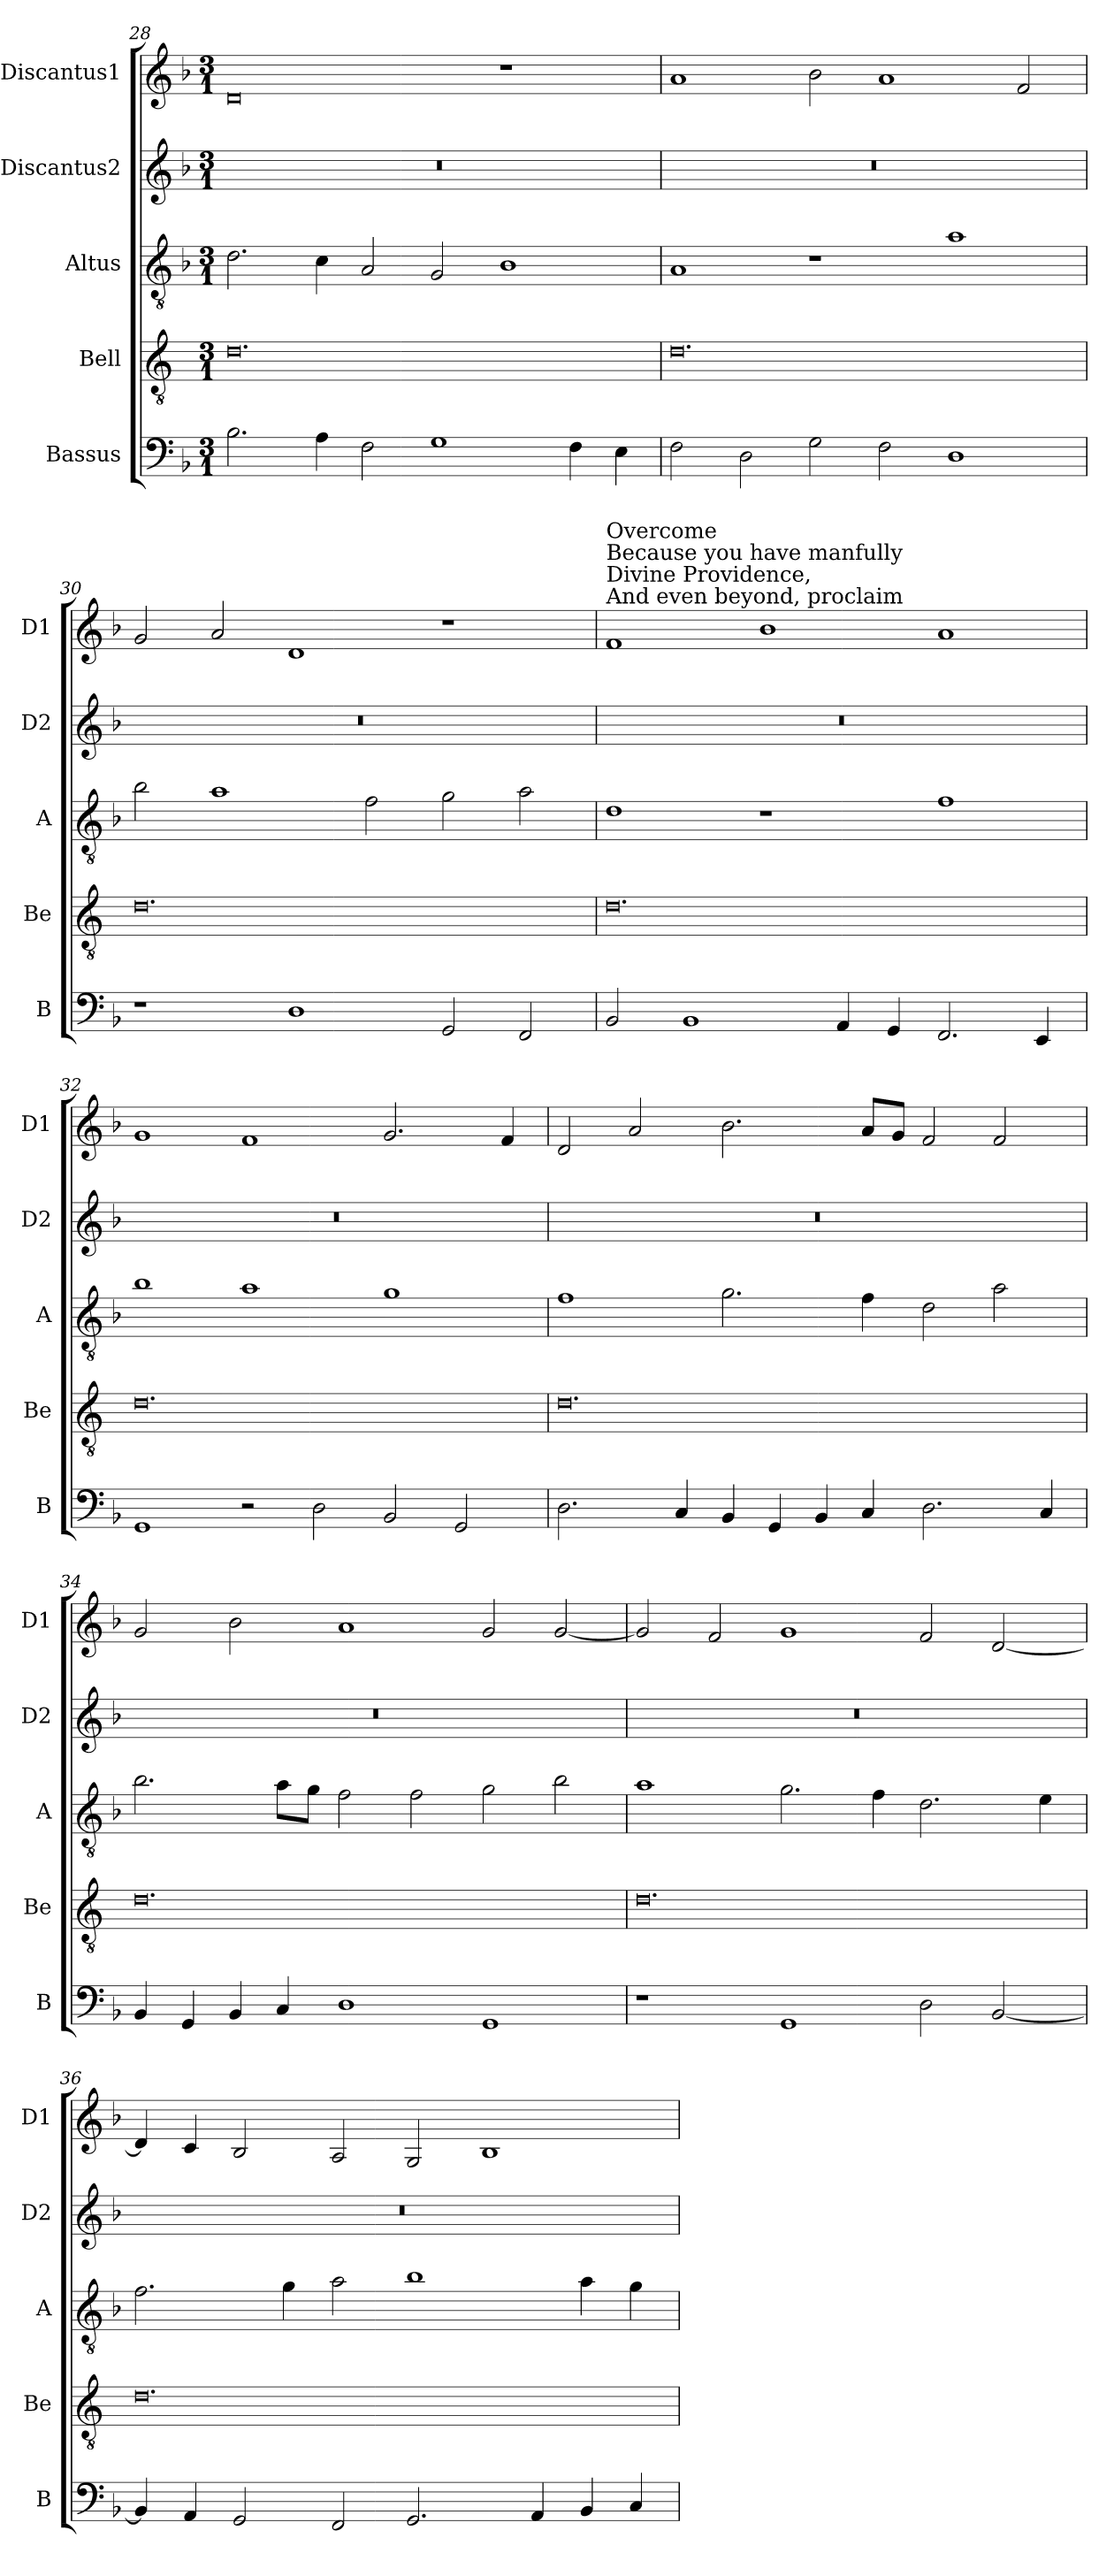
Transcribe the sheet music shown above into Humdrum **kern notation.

**kern	**kern	**kern	**kern	**kern
*part5	*part4	*part3	*part2	*part1
*staff5	*staff4	*staff3	*staff2	*staff1
*I"Bassus	*I"Bell	*I"Altus	*I"Discantus2	*I"Discantus1
*I'B	*I'Be	*I'A	*I'D2	*I'D1
*clefF4	*clefGv2	*clefGv2	*clefG2	*clefG2
*k[b-]	*k[]	*k[b-]	*k[b-]	*k[b-]
*M3/1	*M3/1	*M3/1	*M3/1	*M3/1
=28	=28	=28	=28	=28
2.B-\	0.d	2.d\	0.r	0d
4A\	.	4c\	.	.
2F\	.	2A/	.	.
1G	.	2G/	.	.
.	.	1B-	.	1r
4F\	.	.	.	.
4E\	.	.	.	.
=29	=29	=29	=29	=29
2F\	0.d	1A	0.r	1a
2D\	.	.	.	.
2G\	.	1r	.	2b-\
2F\	.	.	.	1a
1D	.	1a	.	.
.	.	.	.	2f/
=30	=30	=30	=30	=30
1r	0.d	2b-\	0.r	2g/
.	.	1a	.	2a/
1D	.	.	.	1d
.	.	2f\	.	.
2GG/	.	2g\	.	1r
2FF/	.	2a\	.	.
=31	=31	=31	=31	=31
!	!	!	!	!LO:TX:a:t=And even beyond, proclaim
!	!	!	!	!LO:TX:a:t=Divine Providence,
!	!	!	!	!LO:TX:a:t=Because you have manfully
!	!	!	!	!LO:TX:a:t=Overcome
2BB-/	0.d	1d	0.r	1f
1BB-	.	.	.	.
.	.	1r	.	1b-
4AA/	.	.	.	.
4GG/	.	.	.	.
2.FF/	.	1f	.	1a
4EE/	.	.	.	.
=32	=32	=32	=32	=32
1GG	0.d	1b-	0.r	1g
2r	.	1a	.	1f
2D\	.	.	.	.
2BB-/	.	1g	.	2.g/
2GG/	.	.	.	.
.	.	.	.	4f/
=33	=33	=33	=33	=33
2.D\	0.d	1f	0.r	2d/
.	.	.	.	2a/
4C/	.	.	.	.
4BB-/	.	2.g\	.	2.b-\
4GG/	.	.	.	.
4BB-/	.	.	.	.
4C/	.	4f\	.	8a/L
.	.	.	.	8g/J
2.D\	.	2d\	.	2f/
.	.	2a\	.	2f/
4C/	.	.	.	.
=34	=34	=34	=34	=34
4BB-/	0.d	2.b-\	0.r	2g/
4GG/	.	.	.	.
4BB-/	.	.	.	2b-\
4C/	.	8a\L	.	.
.	.	8g\J	.	.
1D	.	2f\	.	1a
.	.	2f\	.	.
1GG	.	2g\	.	2g/
.	.	2b-\	.	[2g/
=35	=35	=35	=35	=35
1r	0.d	1a	0.r	2g/]
.	.	.	.	2f/
1GG	.	2.g\	.	1g
.	.	4f\	.	.
2D\	.	2.d\	.	2f/
[2BB-/	.	.	.	[2d/
.	.	4e\	.	.
=36	=36	=36	=36	=36
4BB-/]	0.d	2.f\	0.r	4d/]
4AA/	.	.	.	4c/
2GG/	.	.	.	2B-/
.	.	4g\	.	.
2FF/	.	2a\	.	2A/
2.GG/	.	1b-	.	2G/
.	.	.	.	1B-
4AA/	.	.	.	.
4BB-/	.	4a\	.	.
4C/	.	4g\	.	.
=	=	=	=	=
*-	*-	*-	*-	*-
